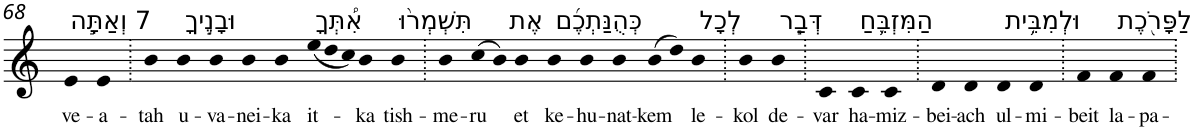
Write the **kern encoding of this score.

**kern	**text
*part1	*part1
*staff1	*staff1
*I"Piano	*
*I'Pno	*
!!LO:PB:g=z
*clefG2	*
*k[]	*
=68	=68
!LO:TX:a:t=7 וְאַתָּ֣ה	!
!	!LO:LY:b
4e	ve-
!	!LO:LY:b
4e	-a-
=69.	=69.
!	!LO:LY:b
4b	-tah
!LO:TX:a:t=וּבָנֶ֣יךָ	!
!	!LO:LY:b
4b	u-
!	!LO:LY:b
4b	-va-
!	!LO:LY:b
4b	-nei-
!	!LO:LY:b
4b	-ka
*Xtuplet	*
!LO:TX:a:t=אִ֠תְּךָ	!
!	!LO:LY:b
(<12ee	it-
12dd	.
12cc)	.
!	!LO:LY:b
4b	-ka
!LO:TX:a:t=תִּשְׁמְר֨וּ	!
!	!LO:LY:b
4b	tish-
=70.	=70.
!	!LO:LY:b
4b	-me-
!	!LO:LY:b
(>8cc	-ru
8b)	.
!LO:TX:a:t=אֶת	!
!	!LO:LY:b
4b	et
!LO:TX:a:t=כְּהֻנַּתְכֶ֜ם	!
!	!LO:LY:b
4b	ke-
!	!LO:LY:b
4b	-hu-
!	!LO:LY:b
4b	-nat-
!	!LO:LY:b
(>8b	-kem
8dd)	.
!LO:TX:a:t=לְכָל	!
!	!LO:LY:b
4b	le-
=71.	=71.
!	!LO:LY:b
4b	-kol
!LO:TX:a:t=דְּבַ֧ר	!
!	!LO:LY:b
4b	de-
=72.	=72.
!	!LO:LY:b
4c	-var
!LO:TX:a:t=הַמִּזְבֵּ֛חַ	!
!	!LO:LY:b
4c	ha-
!	!LO:LY:b
4c	-miz-
=73.	=73.
!	!LO:LY:b
4d	-bei-
!	!LO:LY:b
4d	-ach
!LO:TX:a:t=וּלְמִבֵּ֥ית	!
!	!LO:LY:b
4d	ul-
!	!LO:LY:b
4d	-mi-
=74.	=74.
!	!LO:LY:b
4f	-beit
!LO:TX:a:t=לַפָּרֹ֖כֶת	!
!	!LO:LY:b
4f	la-
!	!LO:LY:b
4f	-pa-
=.	=.
*-	*-
